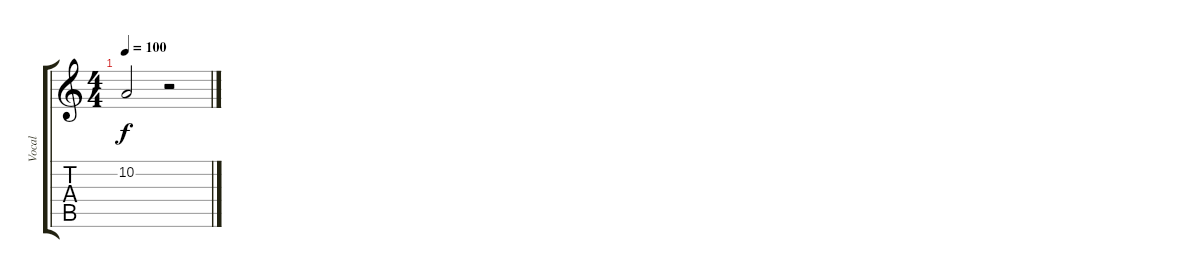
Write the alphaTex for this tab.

\track ("Vocal" "Vocal") {instrument stringensemble1}
\staff {score tabs}
\tuning (E4 B3 G3 D3 A2 E2) {hide}
\ts (4 4)
\tempo 100
\clef g2
\ks c
10.2.2{dy f} r.2
